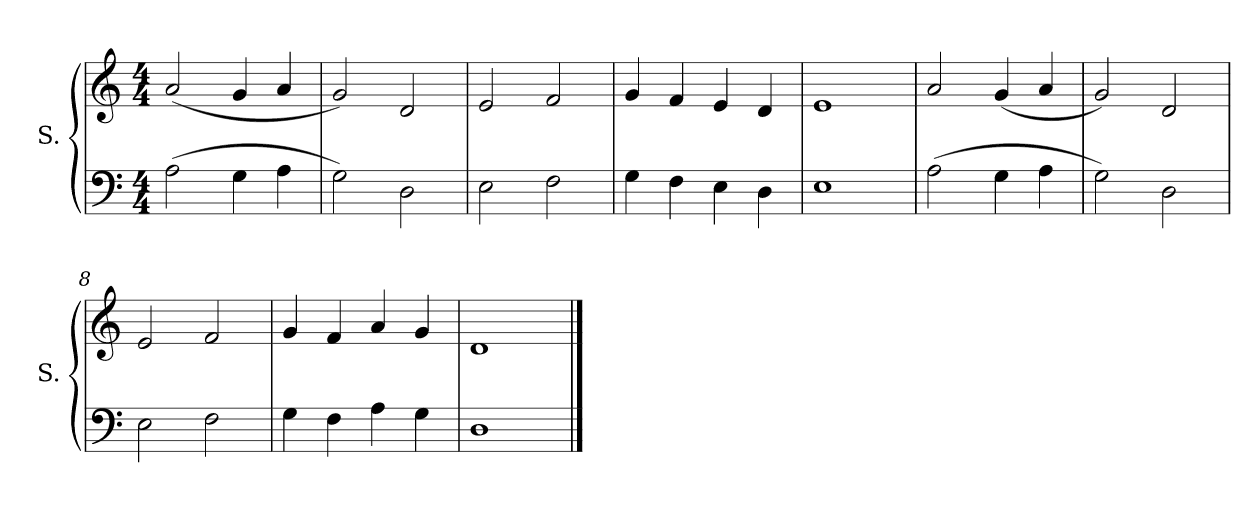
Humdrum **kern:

**kern	**kern
*part2	*part1
*staff2	*staff1
*I"S.	*I"S.
*I'S.	*I'S.
*clefF4	*clefG2
*k[]	*k[]
*M4/4	*M4/4
*MM120	*MM120
=1	=1
(2A\	(2a/
4G\	4g/
4A\	4a/
=2	=2
2G\)	2g/)
2D\	2d/
=3	=3
2E\	2e/
2F\	2f/
=4	=4
4G\	4g/
4F\	4f/
4E\	4e/
4D\	4d/
=5	=5
1E	1e
!!LO:LB:g=z
=6	=6
(2A\	2a/
4G\	(4g/
4A\	4a/
=7	=7
2G\)	2g/)
2D\	2d/
=8	=8
2E\	2e/
2F\	2f/
=9	=9
4G\	4g/
4F\	4f/
4A\	4a/
4G\	4g/
=10	=10
1D	1d
==	==
*-	*-
